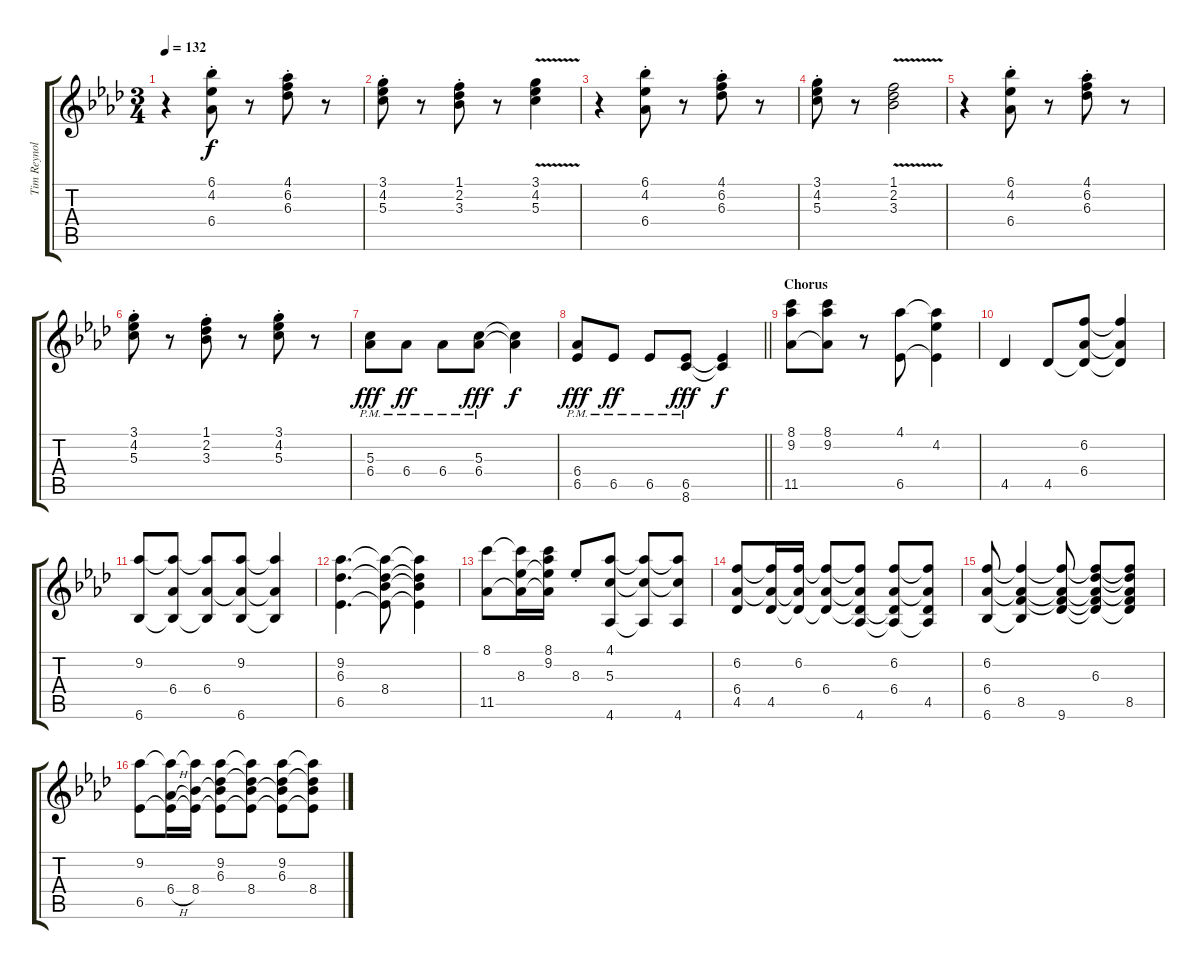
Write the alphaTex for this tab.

\track ("Tim Reynolds" "Tim Reynol") {instrument acousticguitarsteel}
\staff {score tabs}
\tuning (E4 B3 G3 D3 A2 E2) {hide}
\ts (3 4)
\tempo 132
\clef g2
\ks ab
r.4{dy fff} (6.1{st} 4.2{st} 6.4{st}).8{dy f} r.8 (4.1{st} 6.2{st} 6.3{st}).8 r.8 |
(3.1{st} 4.2{st} 5.3{st}).8 r.8 (1.1{st} 2.2{st} 3.3{st}).8 r.8 (3.1{v} 4.2{v} 5.3{v}).4 |
r.4 (6.1{st} 4.2{st} 6.4{st}).8 r.8 (4.1{st} 6.2{st} 6.3{st}).8 r.8 |
(3.1{st} 4.2{st} 5.3{st}).8 r.8 (1.1{v} 2.2{v} 3.3{v}).2 |
r.4 (6.1{st} 4.2{st} 6.4{st}).8 r.8 (4.1{st} 6.2{st} 6.3{st}).8 r.8 |
(3.1{st} 4.2{st} 5.3{st}).8 r.8 (1.1{st} 2.2{st} 3.3{st}).8 r.8 (3.1{st} 4.2{st} 5.3{st}).8 r.8 |
(5.3{pm} 6.4{pm}).8{dy fff volume 12} 6.4{pm}.8{dy ff} 6.4{pm}.8 (5.3{pm} 6.4{pm}).8{dy fff} (5.3{t} 6.4{t}).4{dy f} |
\barLineRight lightlight
(6.4{pm} 6.5{pm}).8{dy fff} 6.5{pm}.8{dy ff} 6.5{pm}.8 (6.5{pm} 8.6{pm}).8{dy fff} (6.5{t} 8.6{t}).4{dy f} |
\section ("" "Chorus")
(8.1 9.2 11.5).8 (8.1 9.2 11.5{t}).8 r.8 (4.1 6.5).8 (4.1{t} 4.2 6.5{t}).4 |
4.5.4 4.5.8 (6.2 6.4 4.5{t}).8 (6.2{t} 6.4{t} 4.5{t}).4 |
(9.2 6.6).8{volume 12} (9.2{t} 6.4 6.6{t}).8 (9.2{t} 6.4 6.6{t}).8 (9.2 6.4{t} 6.6).8 (9.2{t} 6.4{t} 6.6{t}).4 |
(9.2 6.3 6.5).4{d} (9.2{t} 6.3{t} 8.4 6.5{t}).8 (9.2{t} 6.3{t} 8.4{t} 6.5{t}).4 |
(8.1 11.5).8 (8.1{t} 8.3 11.5{t}).16 (8.1 9.2 8.3{t} 11.5{t}).16 8.3{st}.8 (4.1 5.3 4.6).8 (4.1{t} 5.3{t} 4.6{t}).8 (4.1{t} 5.3{t} 4.6).8 |
(6.2 6.4 4.5).8 (6.2{t} 6.4{t} 4.5).16 (6.2 6.4{t} 4.5{t}).16 (6.2{t} 6.4 4.5{t}).8 (6.2{t} 6.4{t} 4.5{t} 4.6).8 (6.2 6.4 4.5{t} 4.6{t}).8 (6.2{t} 6.4{t} 4.5 4.6{t}).8 |
(6.2 6.4 6.6).8 (6.2{t} 6.4{t} 8.5 6.6{t}).4 (6.2{t} 6.4{t} 8.5{t} 9.6).8 (6.2{t} 6.3 6.4{t} 8.5{t} 9.6{t}).8 (6.2{t} 6.3{t} 6.4{t} 8.5 9.6{t}).8 |
(9.2 6.5).8 (9.2{t} 6.4{h} 6.5{t}).16 (9.2{t} 8.4 6.5{t}).16 (9.2 6.3 8.4{t} 6.5{t}).8 (9.2{t} 6.3{t} 8.4 6.5{t}).8 (9.2 6.3 8.4{t} 6.5{t}).8 (9.2{t} 6.3{t} 8.4 6.5{t}).8
